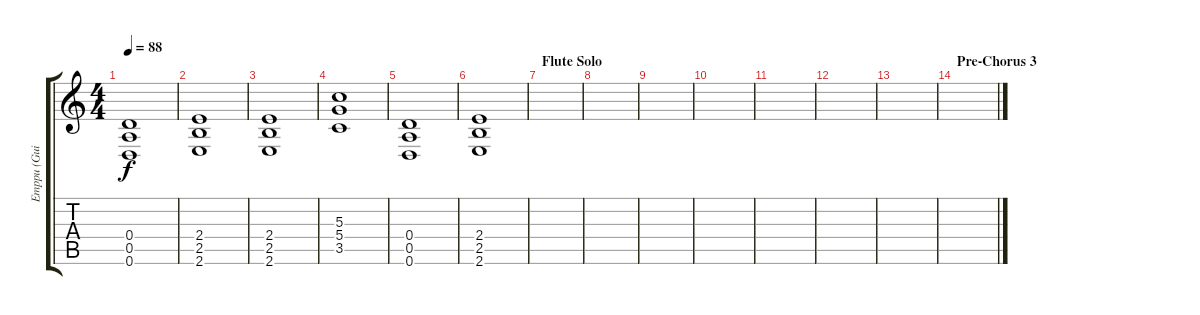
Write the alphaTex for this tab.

\track ("Emppu (Guitar)" "Emppu (Gui") {instrument distortionguitar}
\staff {score tabs}
\tuning (E4 B3 G3 D3 A2 D2) {hide}
\ts (4 4)
\tempo 88
\clef g2
\ks c
(0.4 0.5 0.6).1{dy f} |
(2.4 2.5 2.6).1 |
(2.4 2.5 2.6).1 |
(5.3 5.4 3.5).1 |
(0.4 0.5 0.6).1 |
(2.4 2.5 2.6).1 |
\section ("" "Flute Solo")
|
|
|
|
|
|
|
\section ("" "Pre-Chorus 3")
